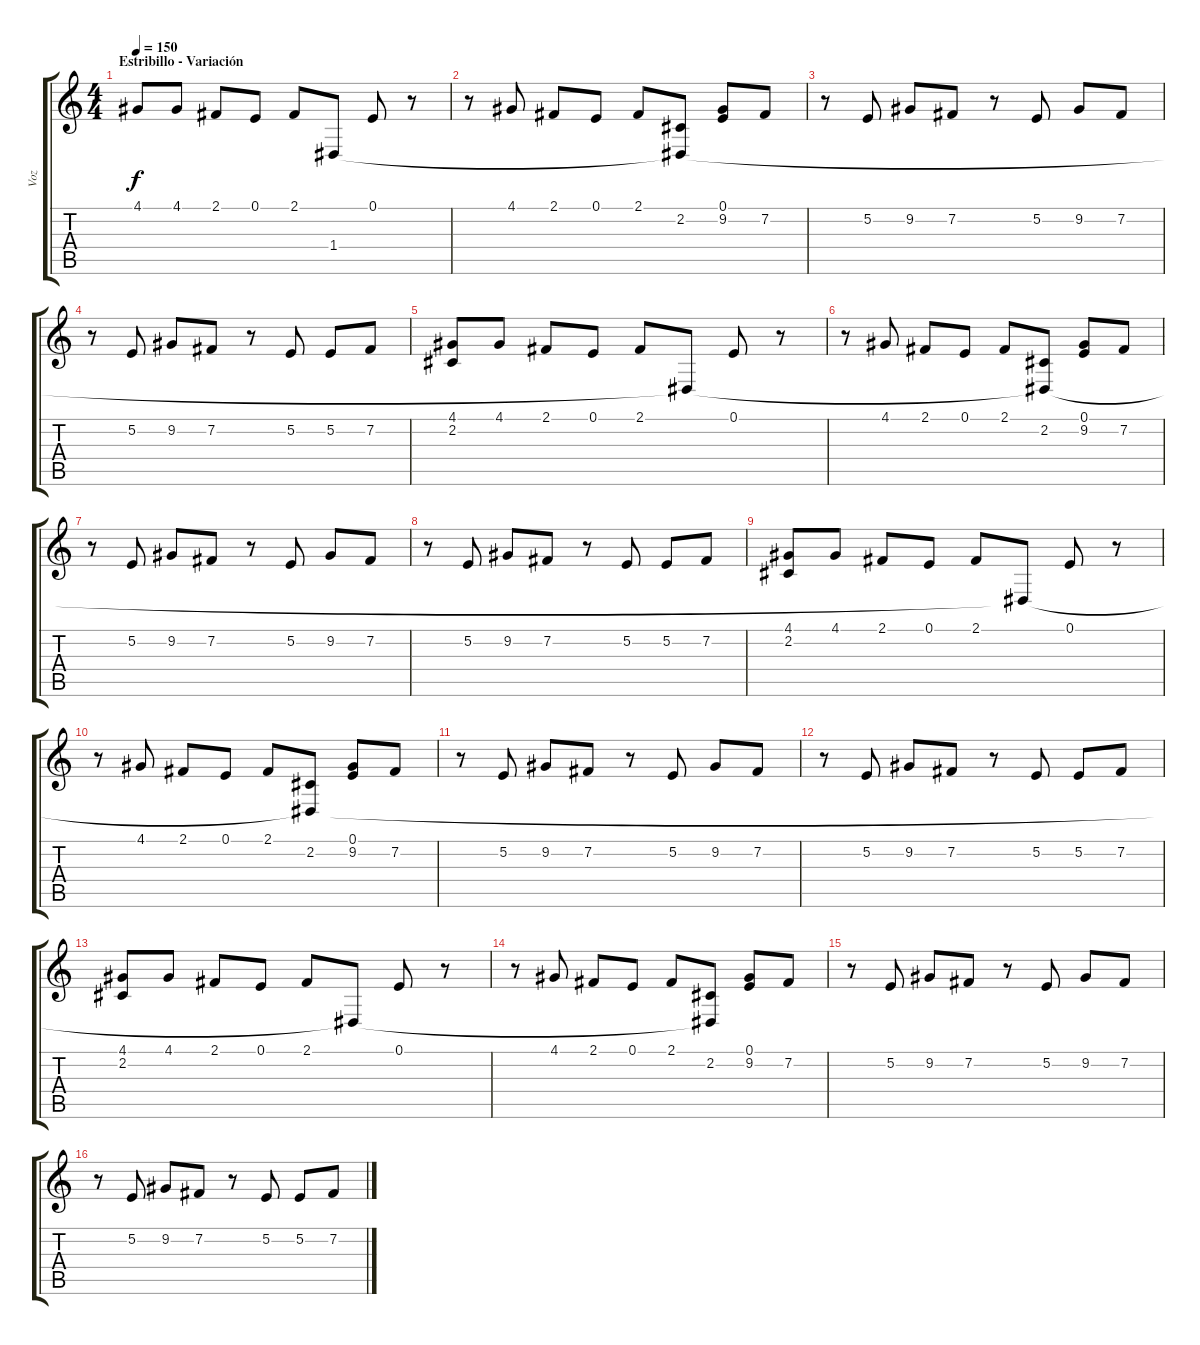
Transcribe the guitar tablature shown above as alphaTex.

\track ("Voz" "Voz") {instrument acousticgrandpiano}
\staff {score tabs}
\tuning (E4 B3 G3 D3 A2 E2) {hide}
\ts (4 4)
\section ("" "Estribillo - Variación")
\tempo 150
\clef g2
\ks c
4.1.8{dy f} 4.1.8 2.1.8 0.1.8 2.1.8 1.4{t}.8 0.1.8 r.8 |
r.8 4.1.8 2.1.8 0.1.8 2.1.8 (2.2 1.4{t}).8 (0.1 9.2).8 7.2.8 |
r.8 5.2.8 9.2.8 7.2.8 r.8 5.2.8 9.2.8 7.2.8 |
r.8 5.2.8 9.2.8 7.2.8 r.8 5.2.8 5.2.8 7.2.8 |
(4.1 2.2).8 4.1.8 2.1.8 0.1.8 2.1.8 1.4{t}.8 0.1.8 r.8 |
r.8 4.1.8 2.1.8 0.1.8 2.1.8 (2.2 1.4{t}).8 (0.1 9.2).8 7.2.8 |
r.8 5.2.8 9.2.8 7.2.8 r.8 5.2.8 9.2.8 7.2.8 |
r.8 5.2.8 9.2.8 7.2.8 r.8 5.2.8 5.2.8 7.2.8 |
(4.1 2.2).8 4.1.8 2.1.8 0.1.8 2.1.8 1.4{t}.8 0.1.8 r.8 |
r.8 4.1.8 2.1.8 0.1.8 2.1.8 (2.2 1.4{t}).8 (0.1 9.2).8 7.2.8 |
r.8 5.2.8 9.2.8 7.2.8 r.8 5.2.8 9.2.8 7.2.8 |
r.8 5.2.8 9.2.8 7.2.8 r.8 5.2.8 5.2.8 7.2.8 |
(4.1 2.2).8 4.1.8 2.1.8 0.1.8 2.1.8 1.4{t}.8 0.1.8 r.8 |
r.8 4.1.8 2.1.8 0.1.8 2.1.8 (2.2 1.4{t}).8 (0.1 9.2).8 7.2.8 |
r.8 5.2.8 9.2.8 7.2.8 r.8 5.2.8 9.2.8 7.2.8 |
r.8 5.2.8 9.2.8 7.2.8 r.8 5.2.8 5.2.8 7.2.8
